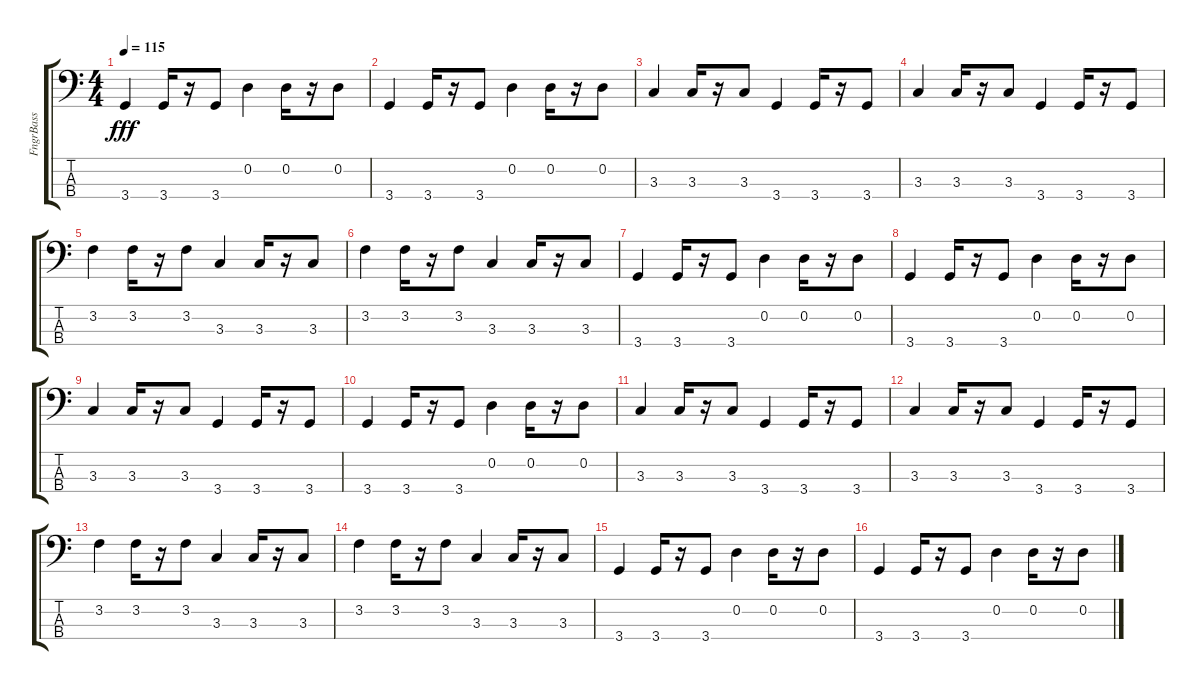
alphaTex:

\track ("FngrBass" "FngrBass") {instrument electricbassfinger}
\staff {score tabs}
\tuning (G2 D2 A1 E1) {hide}
\ts (4 4)
\tempo 115
\clef f4
\ks c
3.4.4{dy fff} 3.4.16 r.16 3.4.8 0.2.4 0.2.16 r.16 0.2.8 |
3.4.4 3.4.16 r.16 3.4.8 0.2.4 0.2.16 r.16 0.2.8 |
3.3.4 3.3.16 r.16 3.3.8 3.4.4 3.4.16 r.16 3.4.8 |
3.3.4 3.3.16 r.16 3.3.8 3.4.4 3.4.16 r.16 3.4.8 |
3.2.4 3.2.16 r.16 3.2.8 3.3.4 3.3.16 r.16 3.3.8 |
3.2.4 3.2.16 r.16 3.2.8 3.3.4 3.3.16 r.16 3.3.8 |
3.4.4 3.4.16 r.16 3.4.8 0.2.4 0.2.16 r.16 0.2.8 |
3.4.4 3.4.16 r.16 3.4.8 0.2.4 0.2.16 r.16 0.2.8 |
3.3.4 3.3.16 r.16 3.3.8 3.4.4 3.4.16 r.16 3.4.8 |
3.4.4 3.4.16 r.16 3.4.8 0.2.4 0.2.16 r.16 0.2.8 |
3.3.4 3.3.16 r.16 3.3.8 3.4.4 3.4.16 r.16 3.4.8 |
3.3.4 3.3.16 r.16 3.3.8 3.4.4 3.4.16 r.16 3.4.8 |
3.2.4 3.2.16 r.16 3.2.8 3.3.4 3.3.16 r.16 3.3.8 |
3.2.4 3.2.16 r.16 3.2.8 3.3.4 3.3.16 r.16 3.3.8 |
3.4.4 3.4.16 r.16 3.4.8 0.2.4 0.2.16 r.16 0.2.8 |
3.4.4 3.4.16 r.16 3.4.8 0.2.4 0.2.16 r.16 0.2.8
